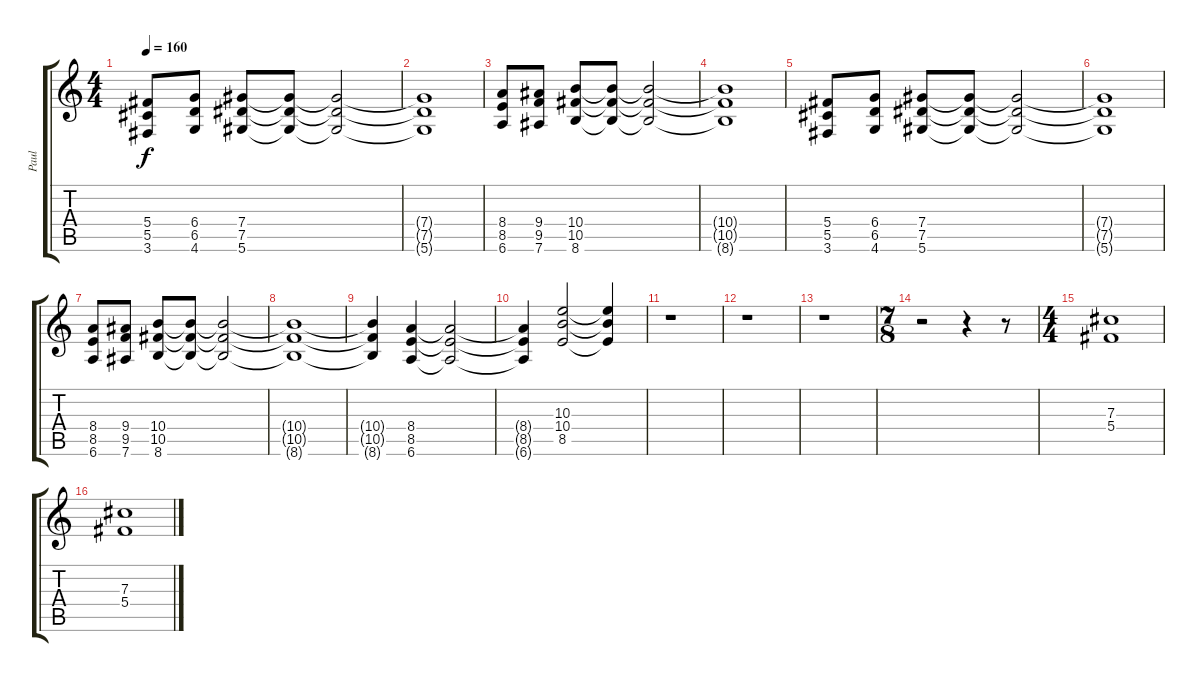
\track ("Paul" "Paul") {instrument distortionguitar}
\staff {score tabs}
\tuning (Eb4 Bb3 Gb3 Db3 Ab2 Eb2) {hide}
\ts (4 4)
\tempo 160
\clef g2
\ks c
(5.4 5.5 3.6).8{dy f} (6.4 6.5 4.6).8 (7.4 7.5 5.6).8 (7.4{t} 7.5{t} 5.6{t}).8 (7.4{t} 7.5{t} 5.6{t}).2 |
(7.4{t} 7.5{t} 5.6{t}).1 |
(8.4 8.5 6.6).8 (9.4 9.5 7.6).8 (10.4 10.5 8.6).8 (10.4{t} 10.5{t} 8.6{t}).8 (10.4{t} 10.5{t} 8.6{t}).2 |
(10.4{t} 10.5{t} 8.6{t}).1 |
(5.4 5.5 3.6).8 (6.4 6.5 4.6).8 (7.4 7.5 5.6).8 (7.4{t} 7.5{t} 5.6{t}).8 (7.4{t} 7.5{t} 5.6{t}).2 |
(7.4{t} 7.5{t} 5.6{t}).1 |
(8.4 8.5 6.6).8 (9.4 9.5 7.6).8 (10.4 10.5 8.6).8 (10.4{t} 10.5{t} 8.6{t}).8 (10.4{t} 10.5{t} 8.6{t}).2 |
(10.4{t} 10.5{t} 8.6{t}).1 |
(10.4{t} 10.5{t} 8.6{t}).4 (8.4 8.5 6.6).4 (8.4{t} 8.5{t} 6.6{t}).2 |
(8.4{t} 8.5{t} 6.6{t}).4 (10.3 10.4 8.5).2 (10.3{t} 10.4{t} 8.5{t}).4 |
r.1 |
r.1 |
r.1 |
\ts (7 8)
r.2 r.4 r.8 |
\ts (4 4)
(7.3 5.4).1 |
(7.3 5.4).1
